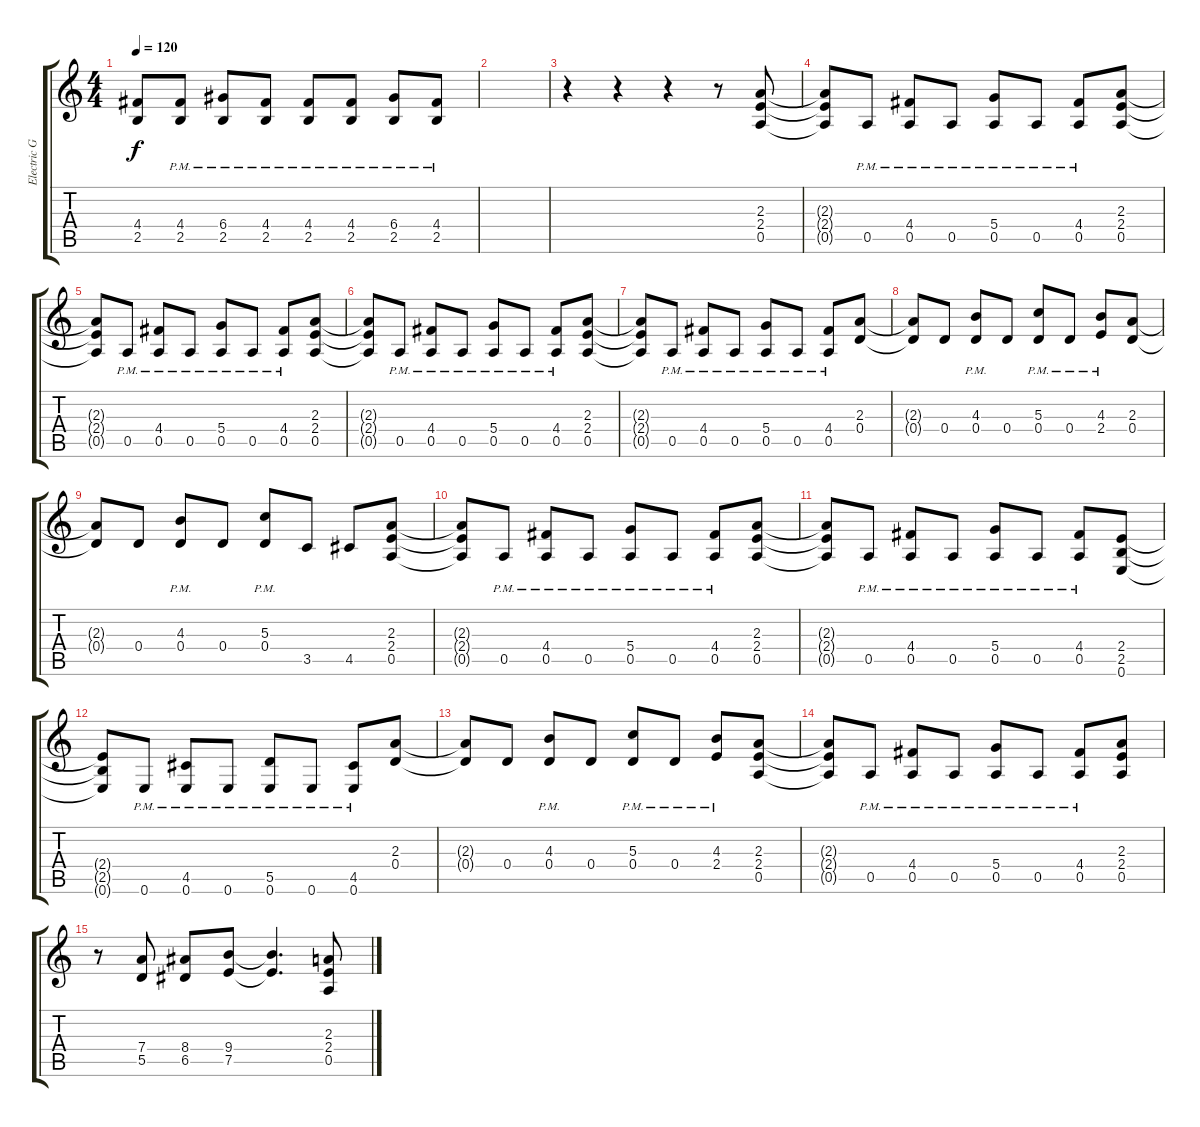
\track ("Electric Guitar" "Electric G") {instrument overdrivenguitar}
\staff {score tabs}
\tuning (E4 B3 G3 D3 A2 E2) {hide}
\ts (4 4)
\tempo 120
\clef g2
\ks c
(4.4 2.5).8{dy f} (4.4{pm} 2.5{pm}).8 (6.4{pm} 2.5{pm}).8 (4.4{pm} 2.5{pm}).8 (4.4{pm} 2.5{pm}).8 (4.4{pm} 2.5{pm}).8 (6.4{pm} 2.5{pm}).8 (4.4{pm} 2.5{pm}).8 |
|
r.4 r.4 r.4 r.8 (2.3 2.4 0.5).8 |
(2.3{t} 2.4{t} 0.5{t}).8 0.5{pm}.8 (4.4 0.5{pm}).8 0.5{pm}.8 (5.4 0.5{pm}).8 0.5{pm}.8 (4.4 0.5{pm}).8 (2.3 2.4 0.5).8 |
(2.3{t} 2.4{t} 0.5{t}).8 0.5{pm}.8 (4.4{pm} 0.5{pm}).8 0.5{pm}.8 (5.4{pm} 0.5{pm}).8 0.5{pm}.8 (4.4{pm} 0.5{pm}).8 (2.3 2.4 0.5).8 |
(2.3{t} 2.4{t} 0.5{t}).8 0.5{pm}.8 (4.4{pm} 0.5{pm}).8 0.5{pm}.8 (5.4{pm} 0.5{pm}).8 0.5{pm}.8 (4.4{pm} 0.5{pm}).8 (2.3 2.4 0.5).8{txt ""} |
(2.3{t} 2.4{t} 0.5{t}).8 0.5{pm}.8 (4.4{pm} 0.5{pm}).8 0.5{pm}.8 (5.4{pm} 0.5{pm}).8 0.5{pm}.8 (4.4{pm} 0.5{pm}).8 (2.3 0.4).8 |
(2.3{t} 0.4{t}).8 0.4.8 (4.3 0.4{pm}).8 0.4.8 (5.3 0.4{pm}).8 0.4{pm}.8 (4.3 2.4{pm}).8 (2.3 0.4).8 |
(2.3{t} 0.4{t}).8 0.4.8 (4.3 0.4{pm}).8 0.4.8 (5.3 0.4{pm}).8 3.5.8 4.5.8 (2.3 2.4 0.5).8 |
(2.3{t} 2.4{t} 0.5{t}).8 0.5{pm}.8 (4.4 0.5{pm}).8 0.5{pm}.8 (5.4 0.5{pm}).8 0.5{pm}.8 (4.4 0.5{pm}).8 (2.3 2.4 0.5).8 |
(2.3{t} 2.4{t} 0.5{t}).8 0.5{pm}.8 (4.4 0.5{pm}).8 0.5{pm}.8 (5.4 0.5{pm}).8 0.5{pm}.8 (4.4 0.5{pm}).8 (2.4 2.5 0.6).8 |
(2.4{t} 2.5{t} 0.6{t}).8 0.6{pm}.8 (4.5{pm} 0.6{pm}).8 0.6{pm}.8 (5.5{pm} 0.6{pm}).8 0.6{pm}.8 (4.5{pm} 0.6{pm}).8 (2.3 0.4).8 |
(2.3{t} 0.4{t}).8 0.4.8 (4.3 0.4{pm}).8 0.4.8 (5.3 0.4{pm}).8 0.4{pm}.8 (4.3 2.4{pm}).8 (2.3 2.4 0.5).8 |
(2.3{t} 2.4{t} 0.5{t}).8 0.5{pm}.8 (4.4 0.5{pm}).8 0.5{pm}.8 (5.4 0.5{pm}).8 0.5{pm}.8 (4.4 0.5{pm}).8 (2.3 2.4 0.5).8 |
r.8 (7.4 5.5).8 (8.4 6.5).8 (9.4 7.5).8 (9.4{t} 7.5{t}).4{d} (2.3 2.4 0.5).8
